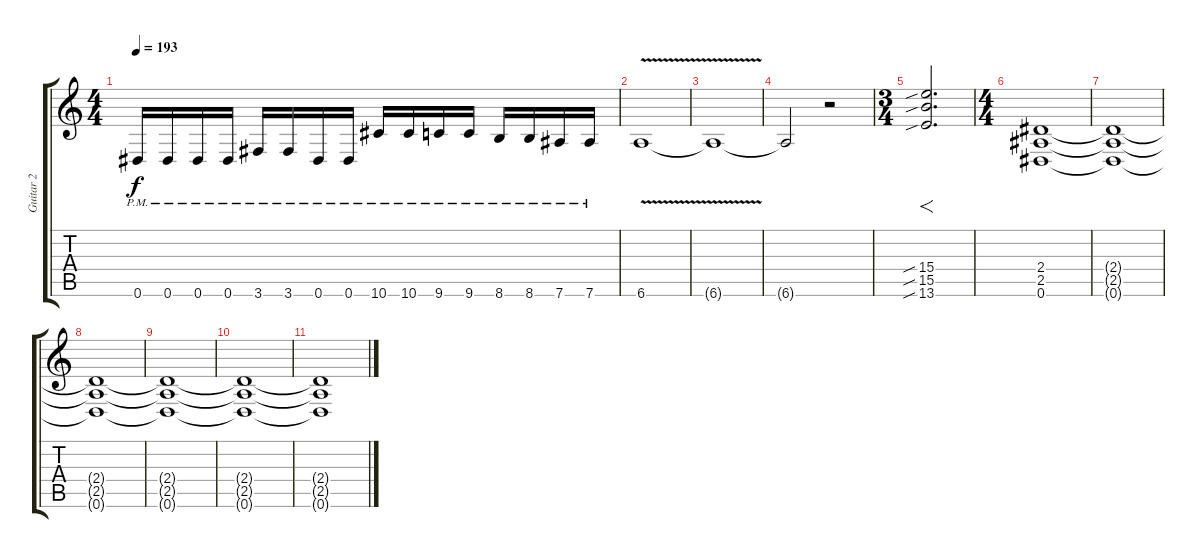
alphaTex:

\track ("Guitar 2" "Guitar 2") {instrument overdrivenguitar}
\staff {score tabs}
\tuning (Eb4 Bb3 Gb3 Db3 Ab2 Eb2) {hide}
\ts (4 4)
\tempo 193
\clef g2
\ks c
0.6{pm}.16{dy f} 0.6{pm}.16 0.6{pm}.16 0.6{pm}.16 3.6{pm}.16 3.6{pm}.16 0.6{pm}.16 0.6{pm}.16 10.6{pm}.16 10.6{pm}.16 9.6{pm}.16 9.6{pm}.16 8.6{pm}.16 8.6{pm}.16 7.6{pm}.16 7.6{pm}.16 |
6.6{v}.1 |
6.6{t}.1 |
6.6{t}.2 r.2 |
\ts (3 4)
(15.4{sib} 15.5{sib} 13.6{sib}).2{f d} |
\ts (4 4)
(2.4 2.5 0.6).1 |
(2.4{t} 2.5{t} 0.6{t}).1 |
(2.4{t} 2.5{t} 0.6{t}).1 |
(2.4{t} 2.5{t} 0.6{t}).1 |
(2.4{t} 2.5{t} 0.6{t}).1 |
(2.4{t} 2.5{t} 0.6{t}).1
